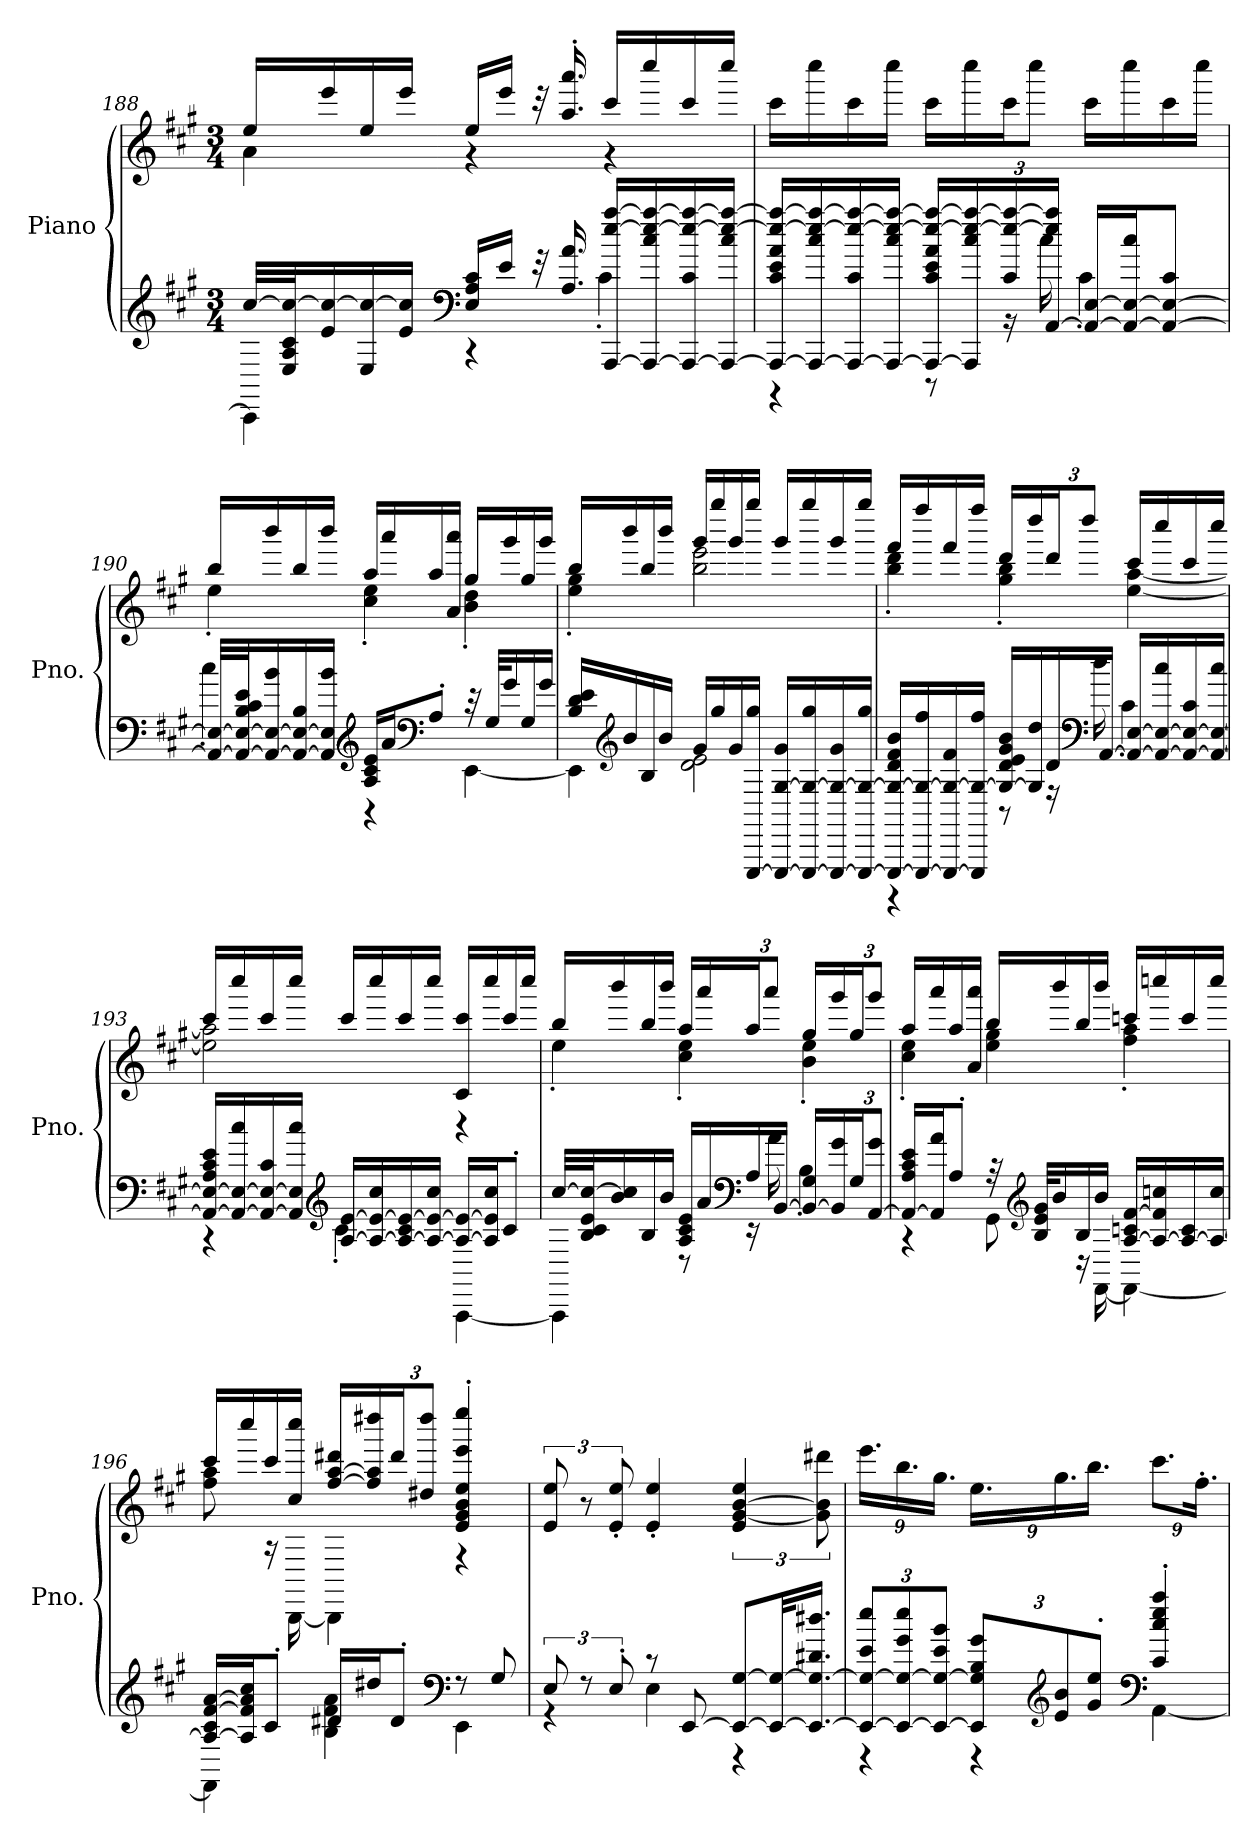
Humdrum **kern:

**kern	**kern
*part1	*part1
*staff2	*staff1
*I"Piano	*
*I'Pno.	*
*clefG2	*clefG2
*k[f#c#g#]	*k[f#c#g#]
*M3/4	*M3/4
=188	=188
*^	*^
[32cc#/LLL	4CC#\]	16ee/LL	4a\
32E/ 32A/ 32c#/ 32cc#/_J	.	.	.
16e/ 16cc#/_	.	16eee/	.
16E/ 16cc#/_	.	16ee/	.
16e/ 16cc#/]JJ	.	16eee/JJ	.
*clefF4	*	*	*
16E/ 16A/ 16c#/LL	4r	16ee/LL	4r
16e/JJ	.	16eee/JJ	.
32r	.	32r	.
16.A/ 16.a/	.	16.aa/' 16.aaa/'	.
[16AAA/ [16ee/ [16aa/LL	4c#'\	16ccc#/LL	4r
16AAA/_ 16cc#/ 16ee/_ 16aa/_	.	16cccc#/	.
16AAA/_ 16c#/ 16ee/_ 16aa/_	.	16ccc#/	.
16AAA/_ 16cc#/ 16ee/_ 16aa/_JJ	.	16cccc#/JJ	.
*	*	*v	*v
!!LO:LB:g=z
=189	=189	=189
16AAA/_ 16c#/ 16e/ 16a/ 16ee/_ 16aa/_LL	4r	16ccc#\LL
16AAA/_ 16cc#/ 16ee/_ 16aa/_	.	16cccc#\
16AAA/_ 16c#/ 16ee/_ 16aa/_	.	16ccc#\
16AAA/_ 16cc#/ 16ee/_ 16aa/_JJ	.	16cccc#\JJ
16AAA/_ 16c#/ 16e/ 16a/ 16ee/_ 16aa/_LL	8r	16ccc#\LL
16AAA/] 16cc#/ 16ee/_ 16aa/_	.	16cccc#\
*	*	*Xbrackettup
16c#/ 16ee/_ 16aa/_	16r	24ccc#\J
.	.	12cccc#\J
[16AA/ 16ee/] 16aa/]JJ	16cc#\	.
16AA/_ [16E/LL	4c#'\	16ccc#\LL
16AA/_ 16E/_ 16cc#/J	.	16cccc#\
8AA/_ 8E/_ 8c#/J	.	16ccc#\
.	.	16cccc#\JJ
=190	=190	=190
*	*	*^
32AA/_ 32E/_LLL	4cc#'\	16bb/LL	4ee'\
32AA/_ 32E/_ 32B/ 32c#/ 32e/J	.	.	.
16AA/_ 16E/_ 16b/	.	16bbb/	.
16AA/_ 16E/_ 16B/	.	16bb/	.
16AA/] 16E/] 16b/JJ	.	16bbb/JJ	.
*clefG2	*	*	*
16A/ 16c#/ 16e/LL	4r	16aa/LL	4cc#\' 4ee\'
16a/J	.	16aaa/	.
*clefF4	*	*	*
8A'/J	.	16aa/	.
.	.	16a/ 16aaa/JJ	.
32r	[4EE\	16gg#/LL	4b\' 4dd\'
32G#/KLL	.	.	.
16g#/	.	16ggg#/	.
16G#/	.	16gg#/	.
16g#/JJ	.	16ggg#/JJ	.
!!LO:LB:g=z	!!
=191	=191	=191	=191
16B/ 16d/ 16e/LL	4EE\]	16bb/LL	4ee\' 4gg#\'
*clefG2	*	*	*
16b/	.	16bbb/	.
16B/	.	16bb/	.
16b/JJ	.	16bbb/JJ	.
16g#/LL	2d\ 2e\	16ggg#/LL	2bb\ 2eee\
16gg#/	.	16gggg#/	.
16g#/	.	16ggg#/	.
[16EEE/ 16gg#/JJ	.	16gggg#/JJ	.
16EEE/_ [16G#/ 16g#/LL	.	16ggg#/LL	.
16EEE/_ 16G#/_ 16gg#/	.	16gggg#/	.
16EEE/_ 16G#/_ 16g#/	.	16ggg#/	.
16EEE/_ 16G#/_ 16gg#/JJ	.	16gggg#/JJ	.
=192	=192	=192	=192
16EEE/_ 16G#/_ 16d/ 16f#/ 16b/LL	4r	16fff#/LL	4bb\' 4ddd\'
16EEE/_ 16G#/_ 16ff#/	.	16ffff#/	.
16EEE/_ 16G#/_ 16f#/	.	16fff#/	.
16EEE/] 16G#/_ 16ff#/JJ	.	16ffff#/JJ	.
16G#/_ 16d/ 16e/ 16g#/ 16b/LL	8r	16ddd/LL	4gg#\' 4bb\'
16G#/] 16dd/	.	16dddd/	.
16d/	16r	24ddd/J	.
.	.	12dddd/J	.
*clefF4	*	*	*
[16AA/JJ	16dd\	.	.
16AA/_ [16E/LL	4c#'\	16ccc#/LL	[4ee\ [4aa\
16AA/_ 16E/_ 16cc#/	.	16cccc#/	.
16AA/_ 16E/_ 16c#/	.	16ccc#/	.
16AA/_ 16E/_ 16cc#/JJ	.	16cccc#/JJ	.
!!LO:PB:g=z	!!
=193	=193	=193	=193
16AA/_ 16E/_ 16A/ 16c#/ 16e/LL	4r	16ccc#/LL	2ee\] 2aa\]
16AA/_ 16E/_ 16cc#/	.	16cccc#/	.
16AA/_ 16E/_ 16c#/	.	16ccc#/	.
16AA/] 16E/] 16cc#/JJ	.	16cccc#/JJ	.
*clefG2	*	*	*
[16A/ [16e/LL	4c#'\	16ccc#/LL	.
16A/_ 16e/_ 16cc#/	.	16cccc#/	.
16A/_ 16c#/ 16e/_	.	16ccc#/	.
16A/_ 16e/_ 16cc#/JJ	.	16cccc#/JJ	.
16A/_ 16e/_LL	[4AAA\	16c#/ 16ccc#/LL	4r
16A/] 16e/] 16cc#/J	.	16cccc#/	.
8c#'/J	.	16ccc#/	.
.	.	16cccc#/JJ	.
=194	=194	=194	=194
[32cc#/LLL	4AAA\]	16bb/LL	4ee'\
32B/ 32c#/ 32e/ 32cc#/_J	.	.	.
16b/ 16cc#/]	.	16bbb/	.
16B/	.	16bb/	.
16b/JJ	.	16bbb/JJ	.
16A/ 16c#/ 16e/LL	8r	16aa/LL	4cc#\' 4ee\'
16a/	.	16aaa/	.
*clefF4	*	*	*
16A/	16r	24aa/J	.
.	.	12aaa/J	.
[16BB/JJ	16a\	.	.
16BB/_ 16G#/LL	4B'\	16gg#/LL	4b\' 4ee\'
16BB/] 16g#/	.	16ggg#/	.
*Xbrackettup	*	*	*
24G#/J	.	24gg#/J	.
[12AA/ 12g#/J	.	12ggg#/J	.
!!LO:LB:g=z	!!
=195	=195	=195	=195
16AA/_ 16A/ 16c#/ 16e/LL	4r	16aa/LL	4cc#\' 4ee\'
16AA/] 16a/J	.	16aaa/	.
8A'/J	.	16aa/	.
.	.	16a/ 16aaa/JJ	.
32r	8GG#\	16bb/LL	4ee\ 4gg#\
*clefG2	*	*	*
32B/ 32e/ 32g#/KLL	.	.	.
16b/	.	16bbb/	.
16B/	16r	16bb/	.
16b/JJ	[16FF#\	16bbb/JJ	.
[16A/ 16cn/ [16f#/LL	4FF#\_	16cccn/LL	4ff#\' 4aa\'
16A/_ 16f#/] 16ccn/	.	16ccccn/	.
16A/_ 16c/	.	16ccc/	.
16A/_ 16cc/JJ	.	16cccc/JJ	.
=196	=196	=196	=196
16A/_ 16c#/ [16f#/ [16a/LL	4FF#\]	16ccc#/LL	8ff#\ 8aa\
16A/] 16f#/] 16a/] 16cc#/J	.	16cccc#/	.
8c#'/J	.	16ccc#/	16r
.	.	16cc#/ 16cccc#/JJ	[16BBB\
16d#X/LL	4B\ 4f#\ 4a\	[16ff#/ [16aa/ 16ddd#X/LL	4BBB\]
16dd#X/J	.	16ff#/] 16aa/] 16dddd#X/	.
8d#'/J	.	24ddd#/J	.
.	.	12dd#X/ 12dddd#/J	.
*clefF4	*	*	*
8r	4EE\	4e/' 4g#/' 4b/' 4ee/' 4eee/' 4eeee/'	4r
8G#/	.	.	.
*	*	*v	*v
!!LO:LB:g=z
=197	=197	=197
*brackettup	*	*brackettup
12E/	4r	12e/ 12ee/
12r	.	12r
12E'/	.	12e/' 12ee/'
8r	4E\	4e/' 4ee/'
[8EE/	.	.
8EE/_ [8G#/L	4r	6e/ [6g#/ [6b/ 6ee/
32EE/_ 32G#/_KL	.	.
16.EE/_ 16.G#/_ 16.d#X/ 16.dd#X/JJ	.	.
.	.	12g#\] 12b\] 12ddd#X\
=198	=198	=198
*Xbrackettup	*	*Xbrackettup
12EE/_ 12G#/_ 12e/ 12ee/L	4r	18.eee\LL
12EE/_ 12G#/_ 12g#/ 12ee/	.	18.bb\
12EE/_ 12G#/_ 12e/ 12b/J	.	18.gg#\JJ
12EE/] 12G#/] 12B/ 12g#/L	4r	18.ee\LL
*clefG2	*	*
12e/ 12b/	.	18.gg#\
12g#/' 12ee/'J	.	18.bb\JJ
*clefF4	*	*
4c#/' 4cc#/' 4ee/' 4aa/'	[4AA\	9.ccc#\L
.	.	18.ff#'\Jk
*v	*v	*
=	=
*-	*-
